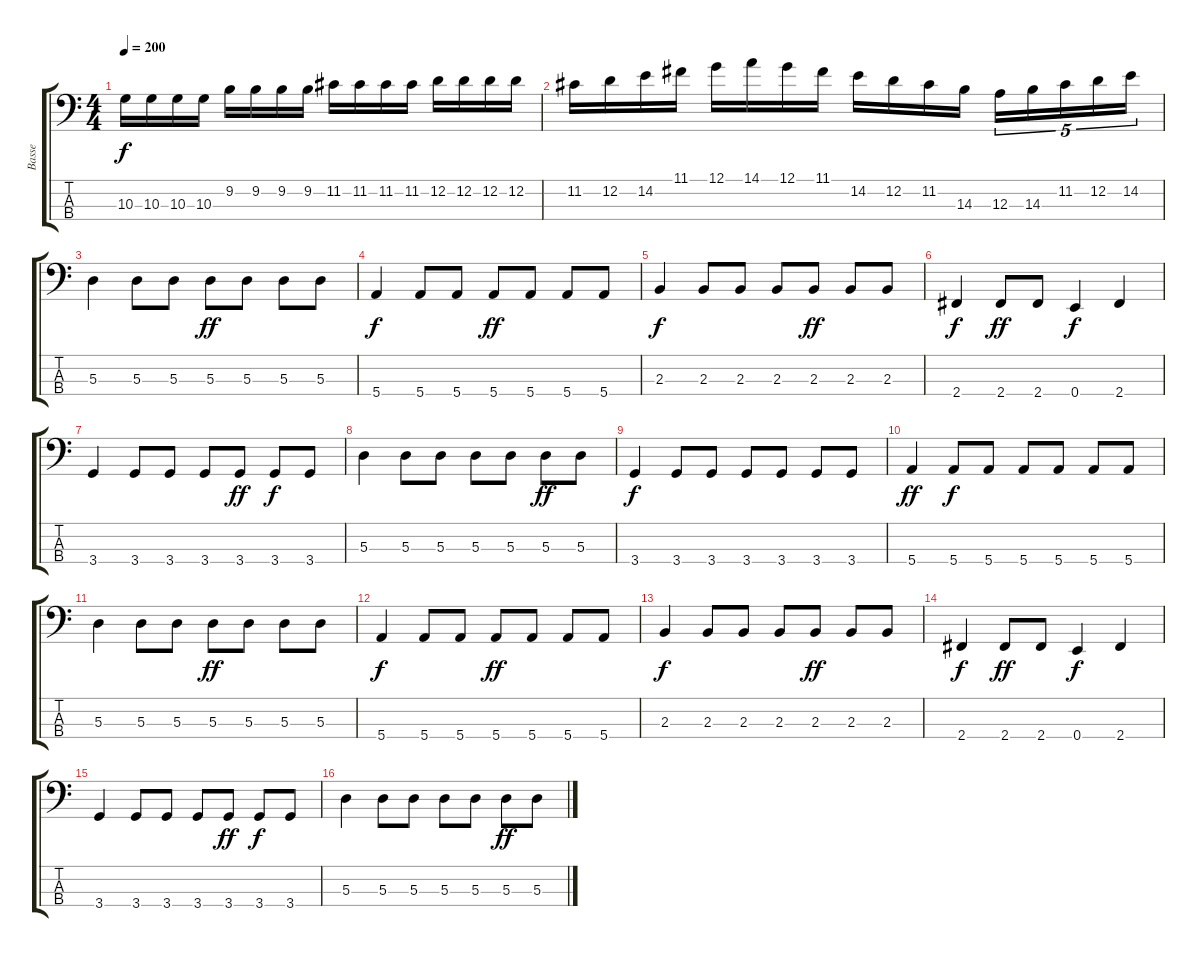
\track ("Basse" "Basse") {instrument electricbassfinger}
\staff {score tabs}
\tuning (G2 D2 A1 E1) {hide}
\ts (4 4)
\tempo 200
\clef f4
\ks c
10.3.16{dy f} 10.3.16 10.3.16 10.3.16 9.2.16 9.2.16 9.2.16 9.2.16 11.2.16 11.2.16 11.2.16 11.2.16 12.2.16 12.2.16 12.2.16 12.2.16 |
11.2.16 12.2.16 14.2.16 11.1.16 12.1.16 14.1.16 12.1.16 11.1.16 14.2.16 12.2.16 11.2.16 14.3.16 12.3.16{tu (5 4)} 14.3.16{tu (5 4)} 11.2.16{tu (5 4)} 12.2.16{tu (5 4)} 14.2.16{tu (5 4)} |
5.3.4 5.3.8 5.3.8 5.3.8{dy ff} 5.3.8 5.3.8 5.3.8 |
5.4.4{dy f} 5.4.8 5.4.8 5.4.8{dy ff} 5.4.8 5.4.8 5.4.8 |
2.3.4{dy f} 2.3.8 2.3.8 2.3.8 2.3.8{dy ff} 2.3.8 2.3.8 |
2.4.4{dy f} 2.4.8{dy ff} 2.4.8 0.4.4{dy f} 2.4.4 |
3.4.4 3.4.8 3.4.8 3.4.8 3.4.8{dy ff} 3.4.8{dy f} 3.4.8 |
5.3.4 5.3.8 5.3.8 5.3.8 5.3.8 5.3.8{dy ff} 5.3.8 |
3.4.4{dy f} 3.4.8 3.4.8 3.4.8 3.4.8 3.4.8 3.4.8 |
5.4.4{dy ff} 5.4.8{dy f} 5.4.8 5.4.8 5.4.8 5.4.8 5.4.8 |
5.3.4 5.3.8 5.3.8 5.3.8{dy ff} 5.3.8 5.3.8 5.3.8 |
5.4.4{dy f} 5.4.8 5.4.8 5.4.8{dy ff} 5.4.8 5.4.8 5.4.8 |
2.3.4{dy f} 2.3.8 2.3.8 2.3.8 2.3.8{dy ff} 2.3.8 2.3.8 |
2.4.4{dy f} 2.4.8{dy ff} 2.4.8 0.4.4{dy f} 2.4.4 |
3.4.4 3.4.8 3.4.8 3.4.8 3.4.8{dy ff} 3.4.8{dy f} 3.4.8 |
5.3.4 5.3.8 5.3.8 5.3.8 5.3.8 5.3.8{dy ff} 5.3.8
